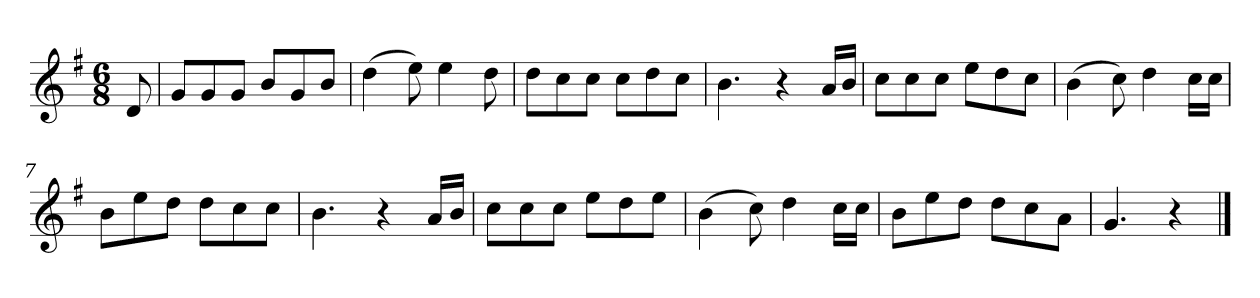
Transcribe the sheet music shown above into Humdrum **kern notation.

**kern
*part1
*staff1
*k[f#]
*M6/8
*MM120
=
8d
=1
8gL
8g
8gJ
8bL
8g
8bJ
=2
(4dd
8ee)
4ee
8dd
=3
8ddL
8cc
8ccJ
8ccL
8dd
8ccJ
=4
4.b
4r
16aLL
16bJJ
=5
8ccL
8cc
8ccJ
8eeL
8dd
8ccJ
=6
(4b
8cc)
4dd
16ccLL
16ccJJ
=7
8bL
8ee
8ddJ
8ddL
8cc
8ccJ
=8
4.b
4r
16aLL
16bJJ
=9
8ccL
8cc
8ccJ
8eeL
8dd
8eeJ
=10
(4b
8cc)
4dd
16ccLL
16ccJJ
=11
8bL
8ee
8ddJ
8ddL
8cc
8aJ
=12
4.g
4r
==
*-
